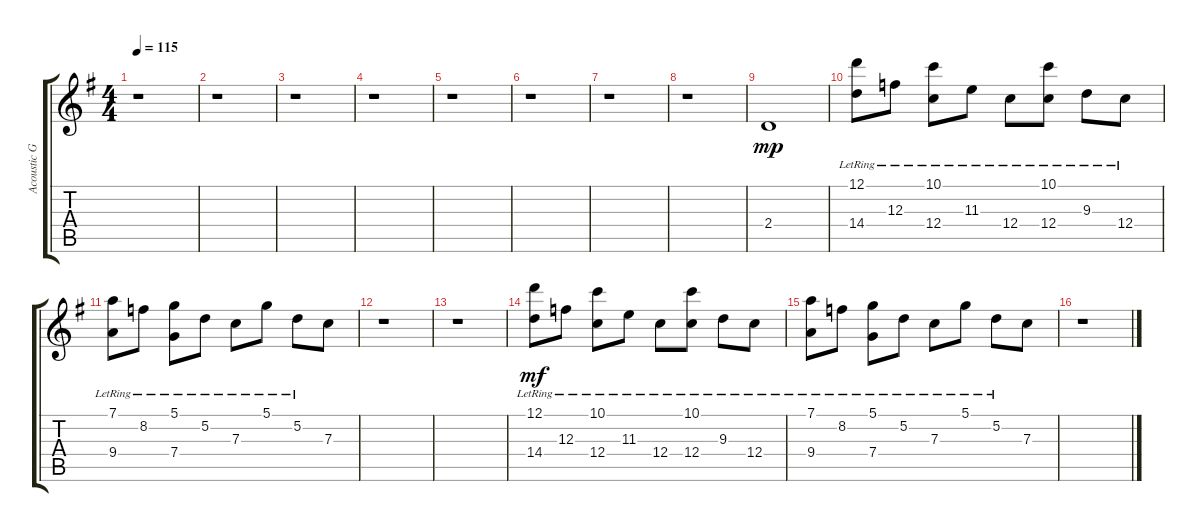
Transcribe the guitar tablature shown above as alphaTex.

\track ("Acoustic Guitar" "Acoustic G") {instrument acousticguitarsteel}
\staff {score tabs}
\tuning (D4 A3 F3 C3 G2 D2) {hide}
\ts (4 4)
\tempo 115
\clef g2
\ks g
r.1{dy mp instrument acousticguitarsteel} |
r.1 |
r.1 |
r.1 |
r.1 |
r.1 |
r.1 |
r.1 |
2.4.1 |
(12.1{lr} 14.4{lr}).8 12.3{lr}.8 (10.1{lr} 12.4{lr}).8 11.3{lr}.8 12.4{lr}.8 (10.1{lr} 12.4{lr}).8 9.3{lr}.8 12.4{lr}.8 |
(7.1{lr} 9.4{lr}).8 8.2{lr}.8 (5.1{lr} 7.4{lr}).8 5.2{lr}.8 7.3{lr}.8 5.1{lr}.8 5.2{lr}.8 7.3.8 |
r.1 |
r.1 |
(12.1{lr} 14.4{lr}).8{dy mf} 12.3{lr}.8 (10.1{lr} 12.4{lr}).8 11.3{lr}.8 12.4{lr}.8 (10.1{lr} 12.4{lr}).8 9.3{lr}.8 12.4{lr}.8 |
(7.1{lr} 9.4{lr}).8 8.2{lr}.8 (5.1{lr} 7.4{lr}).8 5.2{lr}.8 7.3{lr}.8 5.1{lr}.8 5.2{lr}.8 7.3.8 |
r.1
